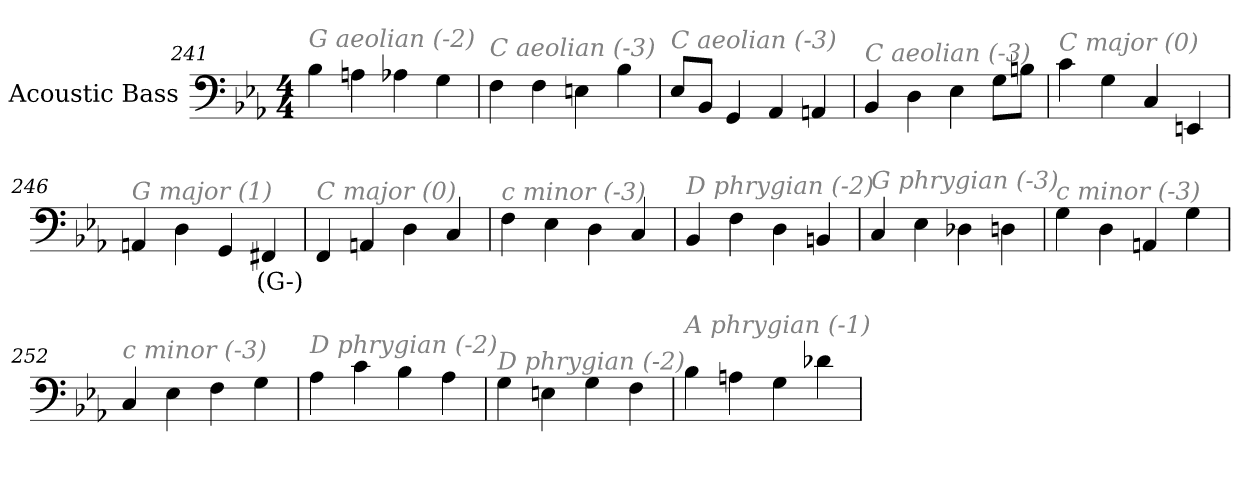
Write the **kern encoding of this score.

**kern	**text
*part1	*part1
*staff1	*staff1
*I"Acoustic Bass	*
*clefF4	*
*ITrd7c12	*
*k[b-e-a-]	*
*E-:	*
*M4/4	*
=241	=241
!LO:TX:i:color=#808080:t=G aeolian (-2)	!
4BB-	.
4AAn	.
4AA-X	.
4GG	.
=242	=242
!LO:TX:i:color=#808080:t=C aeolian (-3)	!
4FF	.
4FF	.
4EEn	.
4BB-	.
=243	=243
!LO:TX:i:color=#808080:t=C aeolian (-3)	!
8EE-L	.
8BBB-J	.
4GGG	.
4AAA-	.
4AAAn	.
=244	=244
!LO:TX:i:color=#808080:t=C aeolian (-3)	!
4BBB-	.
4DD	.
4EE-	.
8GGL	.
8BBnJ	.
=245	=245
!LO:TX:i:color=#808080:t=C major (0)	!
4C	.
4GG	.
4CC	.
4EEEn	.
=246	=246
!LO:TX:i:color=#808080:t=G major (1)	!
4AAAn	.
4DD	.
4GGG	.
4FFF#Xi	(G-)
=247	=247
!LO:TX:i:color=#808080:t=C major (0)	!
4FFF	.
4AAAn	.
4DD	.
4CC	.
=248	=248
!LO:TX:i:color=#808080:t=c minor (-3)	!
4FF	.
4EE-	.
4DD	.
4CC	.
=249	=249
!LO:TX:i:color=#808080:t=D phrygian (-2)	!
4BBB-	.
4FF	.
4DD	.
4BBBn	.
=250	=250
!LO:TX:i:color=#808080:t=G phrygian (-3)	!
4CC	.
4EE-	.
4DD-X	.
4DDn	.
=251	=251
!LO:TX:i:color=#808080:t=c minor (-3)	!
4GG	.
4DD	.
4AAAn	.
4GG	.
=252	=252
!LO:TX:i:color=#808080:t=c minor (-3)	!
4CC	.
4EE-	.
4FF	.
4GG	.
=253	=253
!LO:TX:i:color=#808080:t=D phrygian (-2)	!
4AA-	.
4C	.
4BB-	.
4AA-	.
=254	=254
!LO:TX:i:color=#808080:t=D phrygian (-2)	!
4GG	.
4EEn	.
4GG	.
4FF	.
=255	=255
!LO:TX:i:color=#808080:t=A phrygian (-1)	!
4BB-	.
4AAn	.
4GG	.
4D-X	.
=	=
*-	*-
